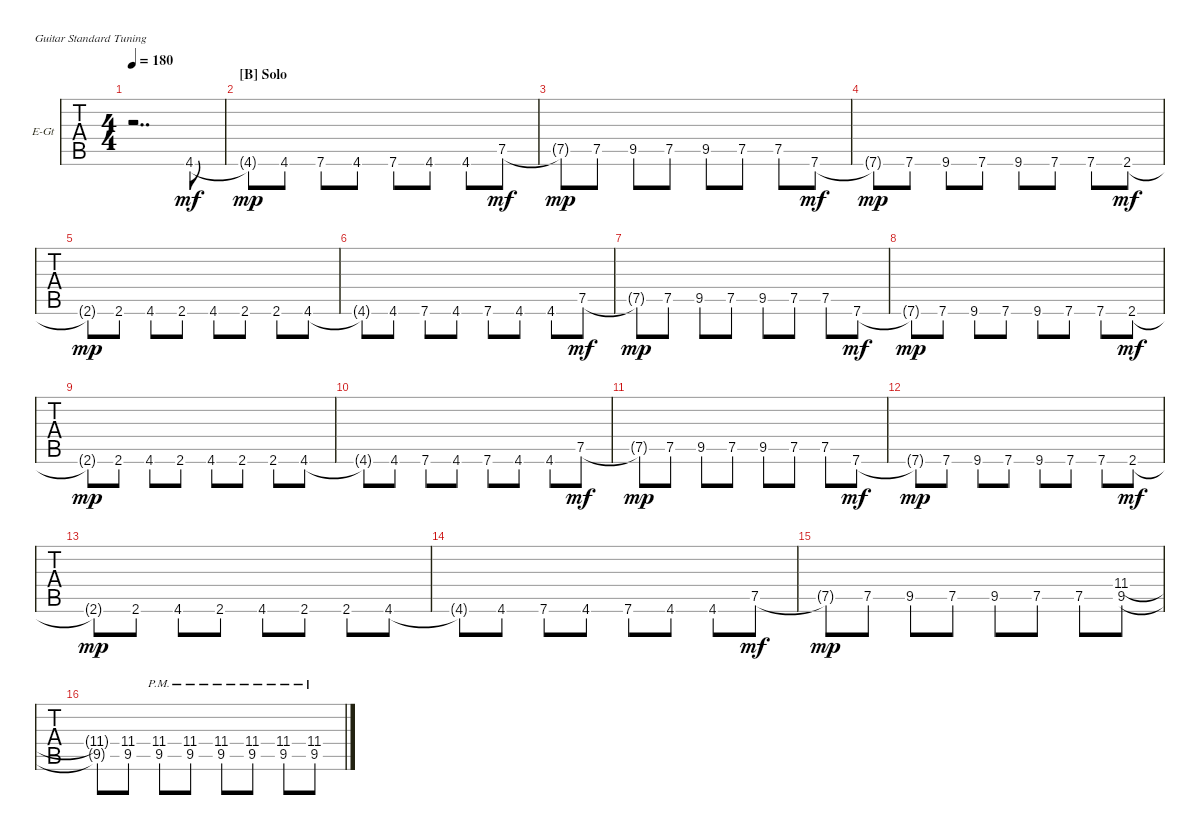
\defaultSystemsLayout 4
\bracketExtendMode groupsimilarinstruments
\firstSystemTrackNameOrientation horizontal
\otherSystemsTrackNameOrientation horizontal
\track ("Cole Train" "E-Gt") {instrument distortionguitar}
\staff {tabs}
\tuning (E4 B3 G3 D3 A2 E2)
\ts (4 4)
\tempo 180
\clef g2
\ks c
r.2{dd dy ppp} 4.6.8{dy mf} |
\section ("B" "Solo")
4.6{t}.8{dy mp} 4.6.8 7.6.8 4.6.8 7.6.8 4.6.8 4.6.8 7.5.8{dy mf} |
7.5{t}.8{dy mp} 7.5.8 9.5.8 7.5.8 9.5.8 7.5.8 7.5.8 7.6.8{dy mf} |
7.6{t}.8{dy mp} 7.6.8 9.6.8 7.6.8 9.6.8 7.6.8 7.6.8 2.6.8{dy mf} |
2.6{t}.8{dy mp} 2.6.8 4.6.8 2.6.8 4.6.8 2.6.8 2.6.8 4.6.8 |
4.6{t}.8 4.6.8 7.6.8 4.6.8 7.6.8 4.6.8 4.6.8 7.5.8{dy mf} |
7.5{t}.8{dy mp} 7.5.8 9.5.8 7.5.8 9.5.8 7.5.8 7.5.8 7.6.8{dy mf} |
7.6{t}.8{dy mp} 7.6.8 9.6.8 7.6.8 9.6.8 7.6.8 7.6.8 2.6.8{dy mf} |
2.6{t}.8{dy mp} 2.6.8 4.6.8 2.6.8 4.6.8 2.6.8 2.6.8 4.6.8 |
4.6{t}.8 4.6.8 7.6.8 4.6.8 7.6.8 4.6.8 4.6.8 7.5.8{dy mf} |
7.5{t}.8{dy mp} 7.5.8 9.5.8 7.5.8 9.5.8 7.5.8 7.5.8 7.6.8{dy mf} |
7.6{t}.8{dy mp} 7.6.8 9.6.8 7.6.8 9.6.8 7.6.8 7.6.8 2.6.8{dy mf} |
2.6{t}.8{dy mp} 2.6.8 4.6.8 2.6.8 4.6.8 2.6.8 2.6.8 4.6.8 |
4.6{t}.8 4.6.8 7.6.8 4.6.8 7.6.8 4.6.8 4.6.8 7.5.8{dy mf} |
7.5{t}.8{dy mp} 7.5.8 9.5.8 7.5.8 9.5.8 7.5.8 7.5.8 (9.5 11.4).8 |
(9.5{t} 11.4{t}).8 (9.5 11.4).8 (9.5{pm} 11.4{pm}).8 (9.5{pm} 11.4{pm}).8 (9.5{pm} 11.4{pm}).8 (9.5{pm} 11.4{pm}).8 (9.5{pm} 11.4{pm}).8 (9.5{pm} 11.4{pm}).8
